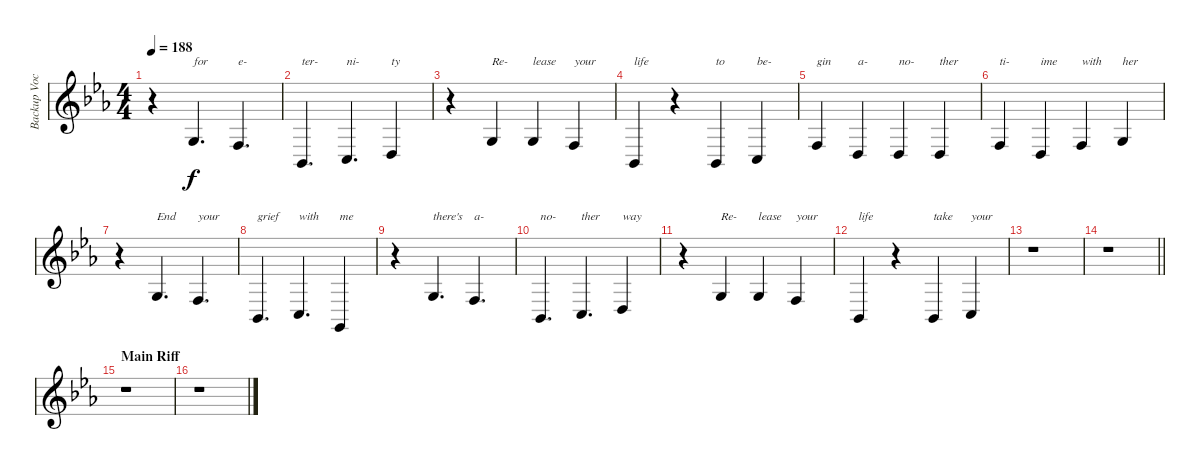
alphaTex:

\track ("Backup Vocals" "Backup Voc") {instrument choiraahs}
\staff {score}
\tuning (D4 A3 F3 C3 G2 C2) {hide}
\ts (4 4)
\tempo 188
\clef g2
\ks eb
r.4{dy f} 2.3.4{d txt "for"} 0.3.4{d txt "e-"} |
3.5.4{d txt "ter-"} 0.4.4{d txt "ni-"} 2.4.4{txt "ty"} |
r.4 2.3.4{txt "Re-"} 2.3.4{txt "lease"} 0.3.4{txt "your"} |
3.5.4{txt "life"} r.4 3.5.4{txt "to"} 0.4.4{txt "be-"} |
0.3.4{txt "gin"} 2.4.4{txt "a-"} 2.4.4{txt "no-"} 2.4.4{txt "ther"} |
0.3.4{txt "ti-"} 2.4.4{txt "ime"} 0.3.4{txt "with"} 2.3.4{txt "her"} |
r.4 2.3.4{d txt "End"} 0.3.4{d txt "your"} |
3.5.4{d txt "grief"} 0.4.4{d txt "with"} 0.5.4{txt "me"} |
r.4 2.3.4{d txt "there's"} 0.3.4{d txt "a-"} |
3.5.4{d txt "no-"} 0.4.4{d txt "ther"} 2.4.4{txt "way"} |
r.4 2.3.4{txt "Re-"} 2.3.4{txt "lease"} 0.3.4{txt "your"} |
3.5.4{txt "life"} r.4 3.5.4{txt "take"} 0.4.4{txt "your"} |
r.1 |
\barLineRight lightlight
r.1 |
\section ("" "Main Riff")
r.1 |
r.1
